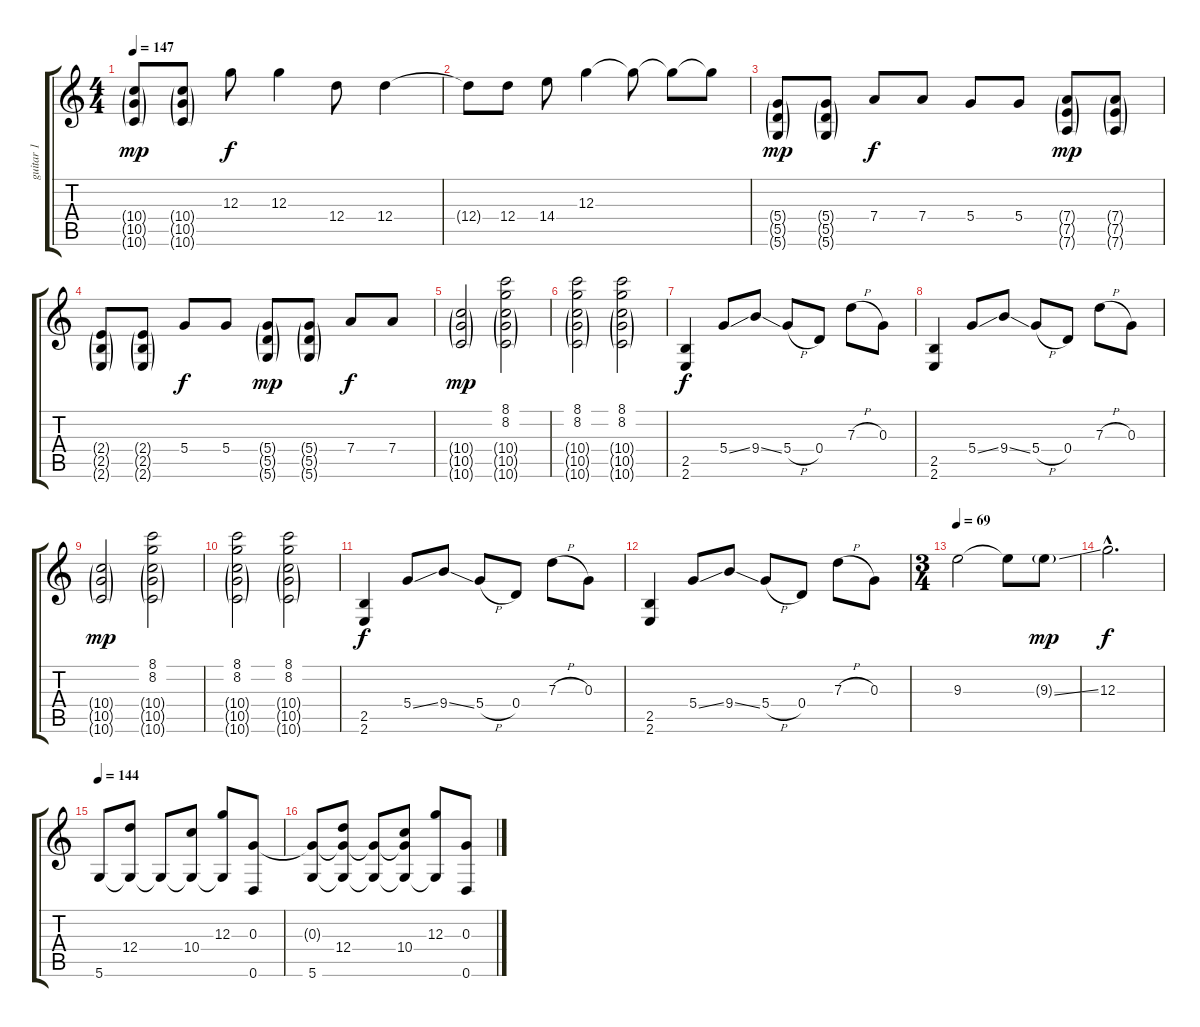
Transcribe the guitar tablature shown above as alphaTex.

\track ("guitar 1" "guitar 1") {instrument electricguitarclean}
\staff {score tabs}
\tuning (E4 B3 G3 D3 A2 D2) {hide}
\ts (4 4)
\tempo 147
\clef g2
\ks c
(10.4{g} 10.5{g} 10.6{g}).8{dy mp instrument overdrivenguitar} (10.4{g} 10.5{g} 10.6{g}).8 12.3.8{dy f} 12.3.4 12.4.8 12.4.4 |
12.4{t}.8 12.4.8 14.4.8 12.3.4 12.3{t}.8 12.3{t}.8 12.3{t}.8 |
(5.4{g} 5.5{g} 5.6{g}).8{dy mp} (5.4{g} 5.5{g} 5.6{g}).8 7.4.8{dy f} 7.4.8 5.4.8 5.4.8 (7.4{g} 7.5{g} 7.6{g}).8{dy mp} (7.4{g} 7.5{g} 7.6{g}).8 |
(2.4{g} 2.5{g} 2.6{g}).8 (2.4{g} 2.5{g} 2.6{g}).8 5.4.8{dy f} 5.4.8 (5.4{g} 5.5{g} 5.6{g}).8{dy mp} (5.4{g} 5.5{g} 5.6{g}).8 7.4.8{dy f} 7.4.8 |
(10.4{g} 10.5{g} 10.6{g}).2{dy mp instrument overdrivenguitar} (8.1 8.2 10.4{g} 10.5{g} 10.6{g}).2 |
(8.1 8.2 10.4{g} 10.5{g} 10.6{g}).2 (8.1 8.2 10.4{g} 10.5{g} 10.6{g}).2 |
(2.5 2.6).4{dy f} 5.4{ss}.8 9.4{ss}.8 5.4{h}.8 0.4.8 7.3{h}.8 0.3.8 |
(2.5 2.6).4 5.4{ss}.8 9.4{ss}.8 5.4{h}.8 0.4.8 7.3{h}.8 0.3.8 |
(10.4{g} 10.5{g} 10.6{g}).2{dy mp instrument overdrivenguitar} (8.1 8.2 10.4{g} 10.5{g} 10.6{g}).2 |
(8.1 8.2 10.4{g} 10.5{g} 10.6{g}).2 (8.1 8.2 10.4{g} 10.5{g} 10.6{g}).2 |
(2.5 2.6).4{dy f} 5.4{ss}.8 9.4{ss}.8 5.4{h}.8 0.4.8 7.3{h}.8 0.3.8 |
(2.5 2.6).4 5.4{ss}.8 9.4{ss}.8 5.4{h}.8 0.4.8 7.3{h}.8 0.3.8 |
\ts (3 4)
\tempo 69
9.3.2{instrument electricguitarclean} 9.3{t}.8 9.3{ss g}.8{dy mp} |
12.3{hac}.2{d dy f} |
\tempo 144
5.6.8 (12.4 5.6{t}).8 5.6{t}.8 (10.4 5.6{t}).8 (12.3 5.6{t}).8 (0.3 0.6).8 |
(0.3{t} 5.6).8 (0.3{t} 12.4 5.6{t}).8 (0.3{t} 5.6{t}).8 (0.3{t} 10.4 5.6{t}).8 (12.3 5.6{t}).8 (0.3 0.6).8
